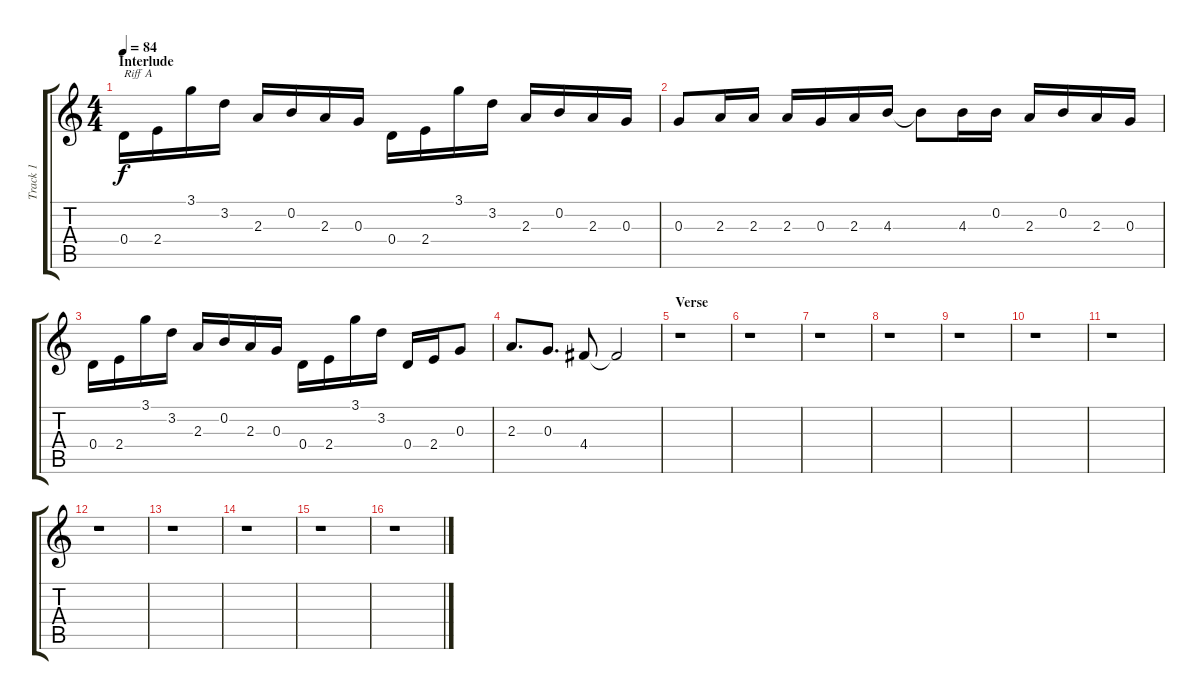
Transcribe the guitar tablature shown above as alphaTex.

\track ("Track 1" "Track 1") {instrument banjo}
\staff {score tabs}
\tuning (E4 B3 G3 D3 A2 E2) {hide}
\displaytranspose 12
\ts (4 4)
\section ("" "Interlude")
\tempo 84
\clef g2
\ks c
0.4.16{txt "Riff A" dy f} 2.4.16 3.1.16 3.2.16 2.3.16 0.2.16 2.3.16 0.3.16 0.4.16 2.4.16 3.1.16 3.2.16 2.3.16 0.2.16 2.3.16 0.3.16 |
0.3.8 2.3.16 2.3.16 2.3.16 0.3.16 2.3.16 4.3.16 4.3{t}.8 4.3.16 0.2.16 2.3.16 0.2.16 2.3.16 0.3.16 |
0.4.16 2.4.16 3.1.16 3.2.16 2.3.16 0.2.16 2.3.16 0.3.16 0.4.16 2.4.16 3.1.16 3.2.16 0.4.16 2.4.16 0.3.8 |
2.3.8{d} 0.3.8{d} 4.4.8 4.4{t}.2 |
\section ("" "Verse")
r.1 |
r.1 |
r.1 |
r.1 |
r.1 |
r.1 |
r.1 |
r.1 |
r.1 |
r.1 |
r.1 |
r.1
